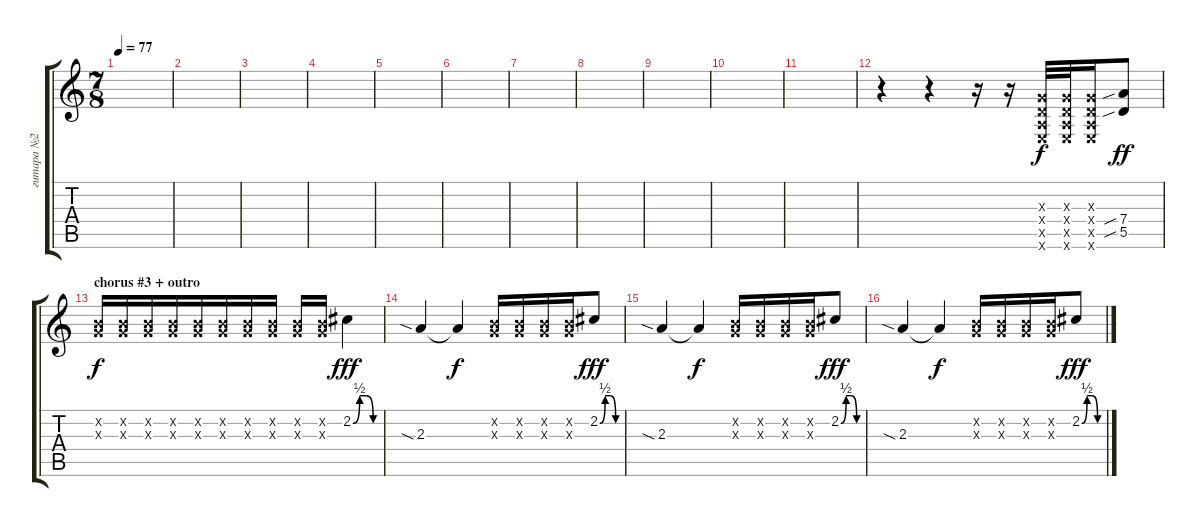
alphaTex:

\track ("гитара №2" "гитара №2") {instrument distortionguitar}
\staff {score tabs}
\tuning (E4 B3 G3 D3 A2 E2) {hide}
\ts (7 8)
\tempo 77
\clef g2
\ks c
|
|
|
|
|
|
|
|
|
|
|
r.4 r.4 r.16 r.16 (0.3{x} 0.4{x} 0.5{x} 0.6{x}).32{dy f} (0.3{x} 0.4{x} 0.5{x} 0.6{x}).32 (0.3{x} 0.4{x} 0.5{x} 0.6{x}).16 (7.4{sib} 5.5{sib}).8{dy ff} |
\section ("" "chorus #3 + outro")
(0.2{x} 0.3{x}).16{dy f} (0.2{x} 0.3{x}).16 (0.2{x} 0.3{x}).16 (0.2{x} 0.3{x}).16 (0.2{x} 0.3{x}).16 (0.2{x} 0.3{x}).16 (0.2{x} 0.3{x}).16 (0.2{x} 0.3{x}).16 (0.2{x} 0.3{x}).16 (0.2{x} 0.3{x}).16 2.2{be (custom 0 0 15 2 30 2 45 0 60 0)}.4{dy fff} |
2.3{sia}.4 2.3{t}.4{dy f} (0.2{x} 0.3{x}).16 (0.2{x} 0.3{x}).16 (0.2{x} 0.3{x}).16 (0.2{x} 0.3{x}).16 2.2{be (custom 0 0 15 2 30 2 45 0 60 0)}.8{dy fff} |
2.3{sia}.4 2.3{t}.4{dy f} (0.2{x} 0.3{x}).16 (0.2{x} 0.3{x}).16 (0.2{x} 0.3{x}).16 (0.2{x} 0.3{x}).16 2.2{be (custom 0 0 15 2 30 2 45 0 60 0)}.8{dy fff} |
2.3{sia}.4 2.3{t}.4{dy f} (0.2{x} 0.3{x}).16 (0.2{x} 0.3{x}).16 (0.2{x} 0.3{x}).16 (0.2{x} 0.3{x}).16 2.2{be (custom 0 0 15 2 30 2 45 0 60 0)}.8{dy fff}
